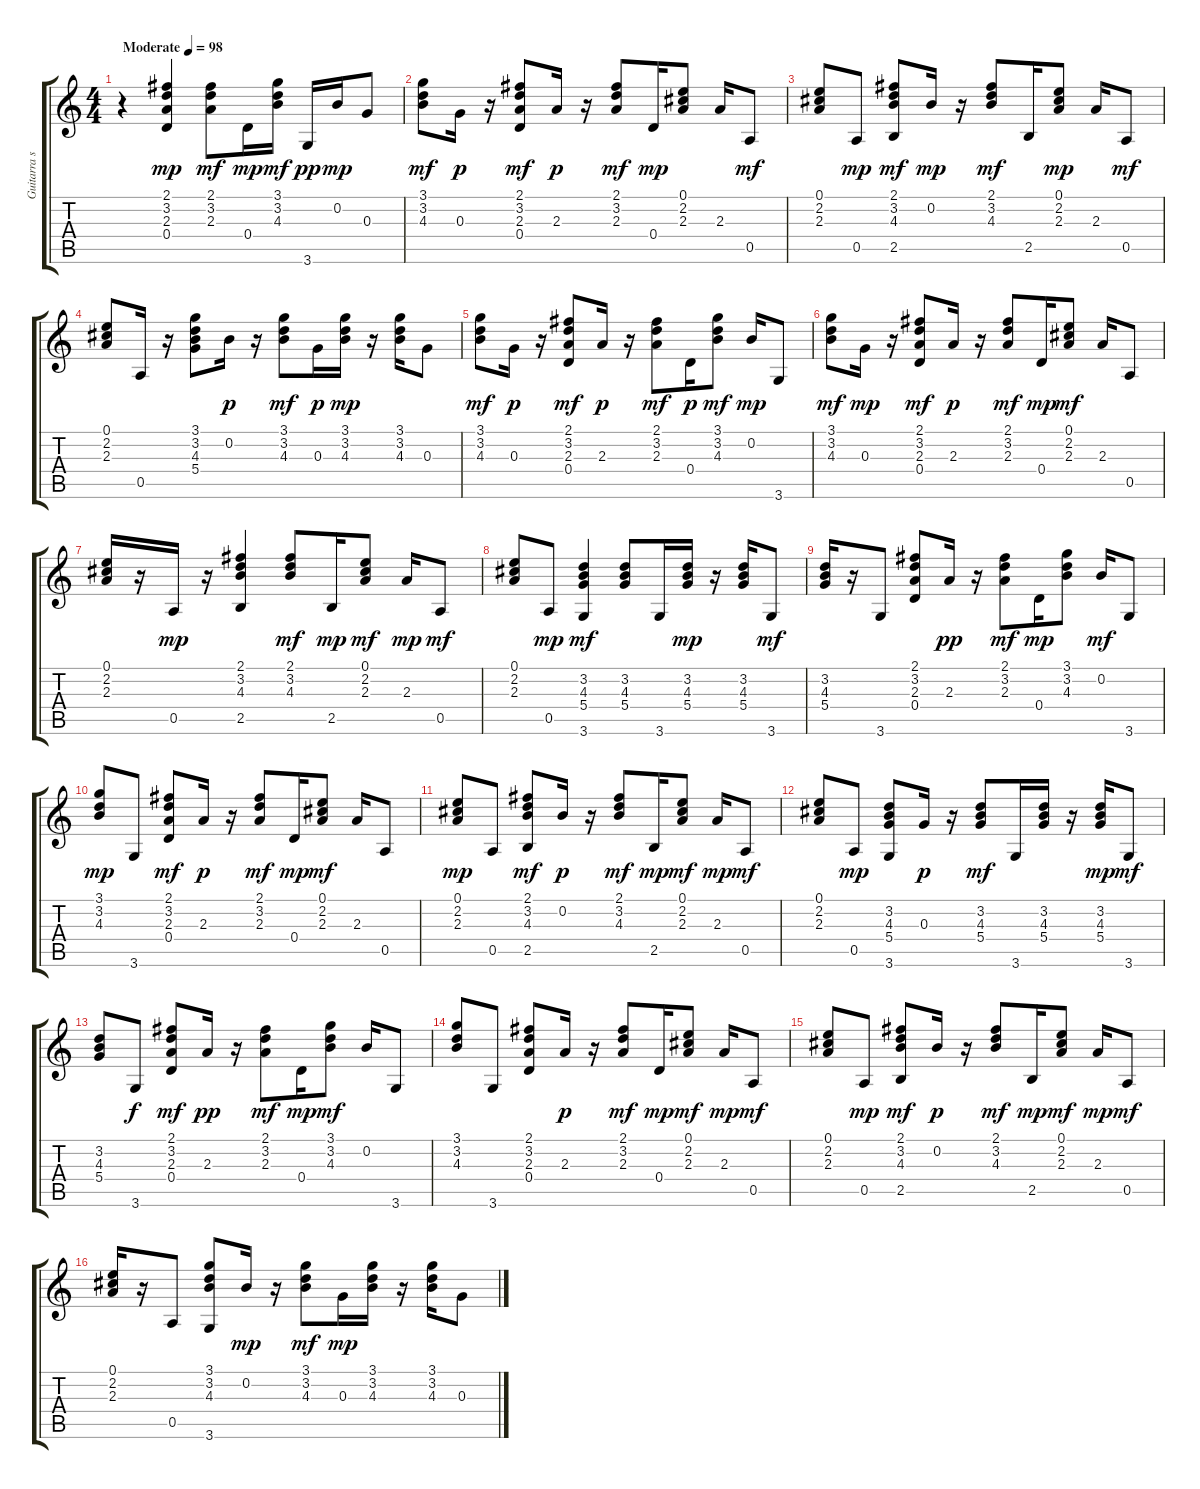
\track ("Guitarra steel" "Guitarra s") {instrument acousticguitarsteel}
\staff {score tabs}
\tuning (E4 B3 G3 D3 A2 E2) {hide}
\ts (4 4)
\tempo (98 "Moderate")
\clef g2
\ks c
r.4{dy mp instrument acousticguitarsteel} (2.1 3.2 2.3 0.4).4 (2.1 3.2 2.3).8{dy mf} 0.4.16{dy mp} (3.1 3.2 4.3).16{dy mf} 3.6.16{dy pp} 0.2.16{dy mp} 0.3.8 |
(3.1 3.2 4.3).8{dy mf} 0.3.16{dy p} r.16 (2.1 3.2 2.3 0.4).8{dy mf} 2.3.16{dy p} r.16 (2.1 3.2 2.3).8{dy mf} 0.4.16{dy mp} (0.1 2.2 2.3).8 2.3.16 0.5.8{dy mf} |
(0.1 2.2 2.3).8 0.5.8{dy mp} (2.1 3.2 4.3 2.5).8{dy mf} 0.2.16{dy mp} r.16 (2.1 3.2 4.3).8{dy mf} 2.5.16 (0.1 2.2 2.3).8{dy mp} 2.3.16 0.5.8{dy mf} |
(0.1 2.2 2.3).8 0.5.16 r.16 (3.1 3.2 4.3 5.4).8 0.2.16{dy p} r.16 (3.1 3.2 4.3).8{dy mf} 0.3.16{dy p} (3.1 3.2 4.3).16{dy mp} r.16 (3.1 3.2 4.3).16 0.3.8 |
(3.1 3.2 4.3).8{dy mf} 0.3.16{dy p} r.16 (2.1 3.2 2.3 0.4).8{dy mf} 2.3.16{dy p} r.16 (2.1 3.2 2.3).8{dy mf} 0.4.16{dy p} (3.1 3.2 4.3).8{dy mf} 0.2.16{dy mp} 3.6.8 |
(3.1 3.2 4.3).8{dy mf} 0.3.16{dy mp} r.16 (2.1 3.2 2.3 0.4).8{dy mf} 2.3.16{dy p} r.16 (2.1 3.2 2.3).8{dy mf} 0.4.16{dy mp} (0.1 2.2 2.3).8{dy mf} 2.3.16 0.5.8 |
(0.1 2.2 2.3).16 r.16 0.5.16{dy mp} r.16 (2.1 3.2 4.3 2.5).4 (2.1 3.2 4.3).8{dy mf} 2.5.16{dy mp} (0.1 2.2 2.3).8{dy mf} 2.3.16{dy mp} 0.5.8{dy mf} |
(0.1 2.2 2.3).8 0.5.8{dy mp} (3.2 4.3 5.4 3.6).4{dy mf} (3.2 4.3 5.4).8 3.6.16 (3.2 4.3 5.4).16{dy mp} r.16 (3.2 4.3 5.4).16 3.6.8{dy mf} |
(3.2 4.3 5.4).16 r.16 3.6.8 (2.1 3.2 2.3 0.4).8 2.3.16{dy pp} r.16 (2.1 3.2 2.3).8{dy mf} 0.4.16{dy mp} (3.1 3.2 4.3).8 0.2.16{dy mf} 3.6.8 |
(3.1 3.2 4.3).8{dy mp} 3.6.8 (2.1 3.2 2.3 0.4).8{dy mf} 2.3.16{dy p} r.16 (2.1 3.2 2.3).8{dy mf} 0.4.16{dy mp} (0.1 2.2 2.3).8{dy mf} 2.3.16 0.5.8 |
(0.1 2.2 2.3).8{dy mp} 0.5.8 (2.1 3.2 4.3 2.5).8{dy mf} 0.2.16{dy p} r.16 (2.1 3.2 4.3).8{dy mf} 2.5.16{dy mp} (0.1 2.2 2.3).8{dy mf} 2.3.16{dy mp} 0.5.8{dy mf} |
(0.1 2.2 2.3).8 0.5.8{dy mp} (3.2 4.3 5.4 3.6).8 0.3.16{dy p} r.16 (3.2 4.3 5.4).8{dy mf} 3.6.16 (3.2 4.3 5.4).16 r.16 (3.2 4.3 5.4).16{dy mp} 3.6.8{dy mf} |
(3.2 4.3 5.4).8 3.6.8{dy f} (2.1 3.2 2.3 0.4).8{dy mf} 2.3.16{dy pp} r.16 (2.1 3.2 2.3).8{dy mf} 0.4.16{dy mp} (3.1 3.2 4.3).8{dy mf} 0.2.16 3.6.8 |
(3.1 3.2 4.3).8 3.6.8 (2.1 3.2 2.3 0.4).8 2.3.16{dy p} r.16 (2.1 3.2 2.3).8{dy mf} 0.4.16{dy mp} (0.1 2.2 2.3).8{dy mf} 2.3.16{dy mp} 0.5.8{dy mf} |
(0.1 2.2 2.3).8 0.5.8{dy mp} (2.1 3.2 4.3 2.5).8{dy mf} 0.2.16{dy p} r.16 (2.1 3.2 4.3).8{dy mf} 2.5.16{dy mp} (0.1 2.2 2.3).8{dy mf} 2.3.16{dy mp} 0.5.8{dy mf} |
(0.1 2.2 2.3).16 r.16 0.5.8 (3.1 3.2 4.3 3.6).8 0.2.16{dy mp} r.16 (3.1 3.2 4.3).8{dy mf} 0.3.16{dy mp} (3.1 3.2 4.3).16 r.16 (3.1 3.2 4.3).16 0.3.8
